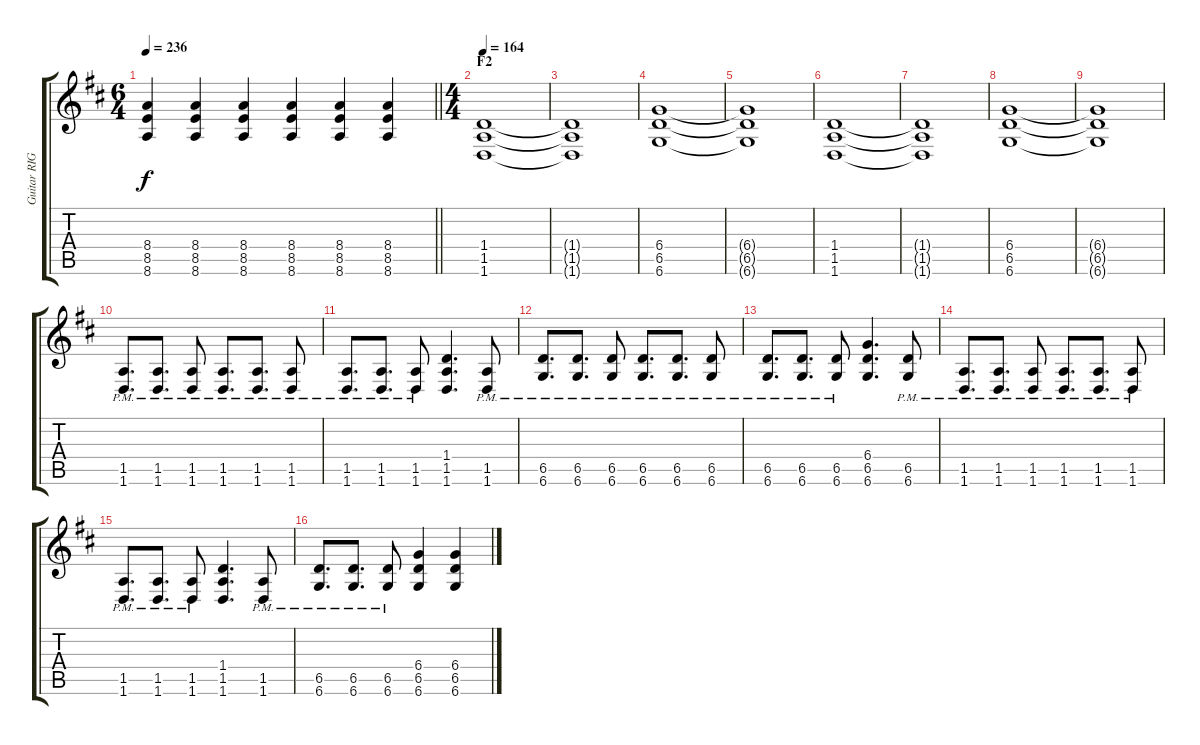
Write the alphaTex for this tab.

\track ("Guitar RIGHT" "Guitar RIG") {instrument distortionguitar}
\staff {score tabs}
\tuning (Eb4 Bb3 Gb3 Db3 Ab2 Db2) {hide}
\ts (6 4)
\tempo 236
\clef g2
\barLineRight lightlight
\ks d
(8.4 8.5 8.6).4{dy f} (8.4 8.5 8.6).4 (8.4 8.5 8.6).4 (8.4 8.5 8.6).4 (8.4 8.5 8.6).4 (8.4 8.5 8.6).4 |
\ts (4 4)
\section ("" "F2")
\tempo 164
(1.4 1.5 1.6).1 |
(1.4{t} 1.5{t} 1.6{t}).1 |
(6.4 6.5 6.6).1 |
(6.4{t} 6.5{t} 6.6{t}).1 |
(1.4 1.5 1.6).1 |
(1.4{t} 1.5{t} 1.6{t}).1 |
(6.4 6.5 6.6).1 |
(6.4{t} 6.5{t} 6.6{t}).1 |
(1.5{pm} 1.6{pm}).8{d} (1.5{pm} 1.6{pm}).8{d} (1.5{pm} 1.6{pm}).8 (1.5{pm} 1.6{pm}).8{d} (1.5{pm} 1.6{pm}).8{d} (1.5{pm} 1.6{pm}).8 |
(1.5{pm} 1.6{pm}).8{d} (1.5{pm} 1.6{pm}).8{d} (1.5{pm} 1.6{pm}).8 (1.4 1.5 1.6).4{d} (1.5{pm} 1.6{pm}).8 |
(6.5{pm} 6.6{pm}).8{d} (6.5{pm} 6.6{pm}).8{d} (6.5{pm} 6.6{pm}).8 (6.5{pm} 6.6{pm}).8{d} (6.5{pm} 6.6{pm}).8{d} (6.5{pm} 6.6{pm}).8 |
(6.5{pm} 6.6{pm}).8{d} (6.5{pm} 6.6{pm}).8{d} (6.5{pm} 6.6{pm}).8 (6.4 6.5 6.6).4{d} (6.5{pm} 6.6{pm}).8 |
(1.5{pm} 1.6{pm}).8{d} (1.5{pm} 1.6{pm}).8{d} (1.5{pm} 1.6{pm}).8 (1.5{pm} 1.6{pm}).8{d} (1.5{pm} 1.6{pm}).8{d} (1.5{pm} 1.6{pm}).8 |
(1.5{pm} 1.6{pm}).8{d} (1.5{pm} 1.6{pm}).8{d} (1.5{pm} 1.6{pm}).8 (1.4 1.5 1.6).4{d} (1.5{pm} 1.6{pm}).8 |
(6.5{pm} 6.6{pm}).8{d} (6.5{pm} 6.6{pm}).8{d} (6.5{pm} 6.6{pm}).8 (6.4 6.5 6.6).4 (6.4 6.5 6.6).4
